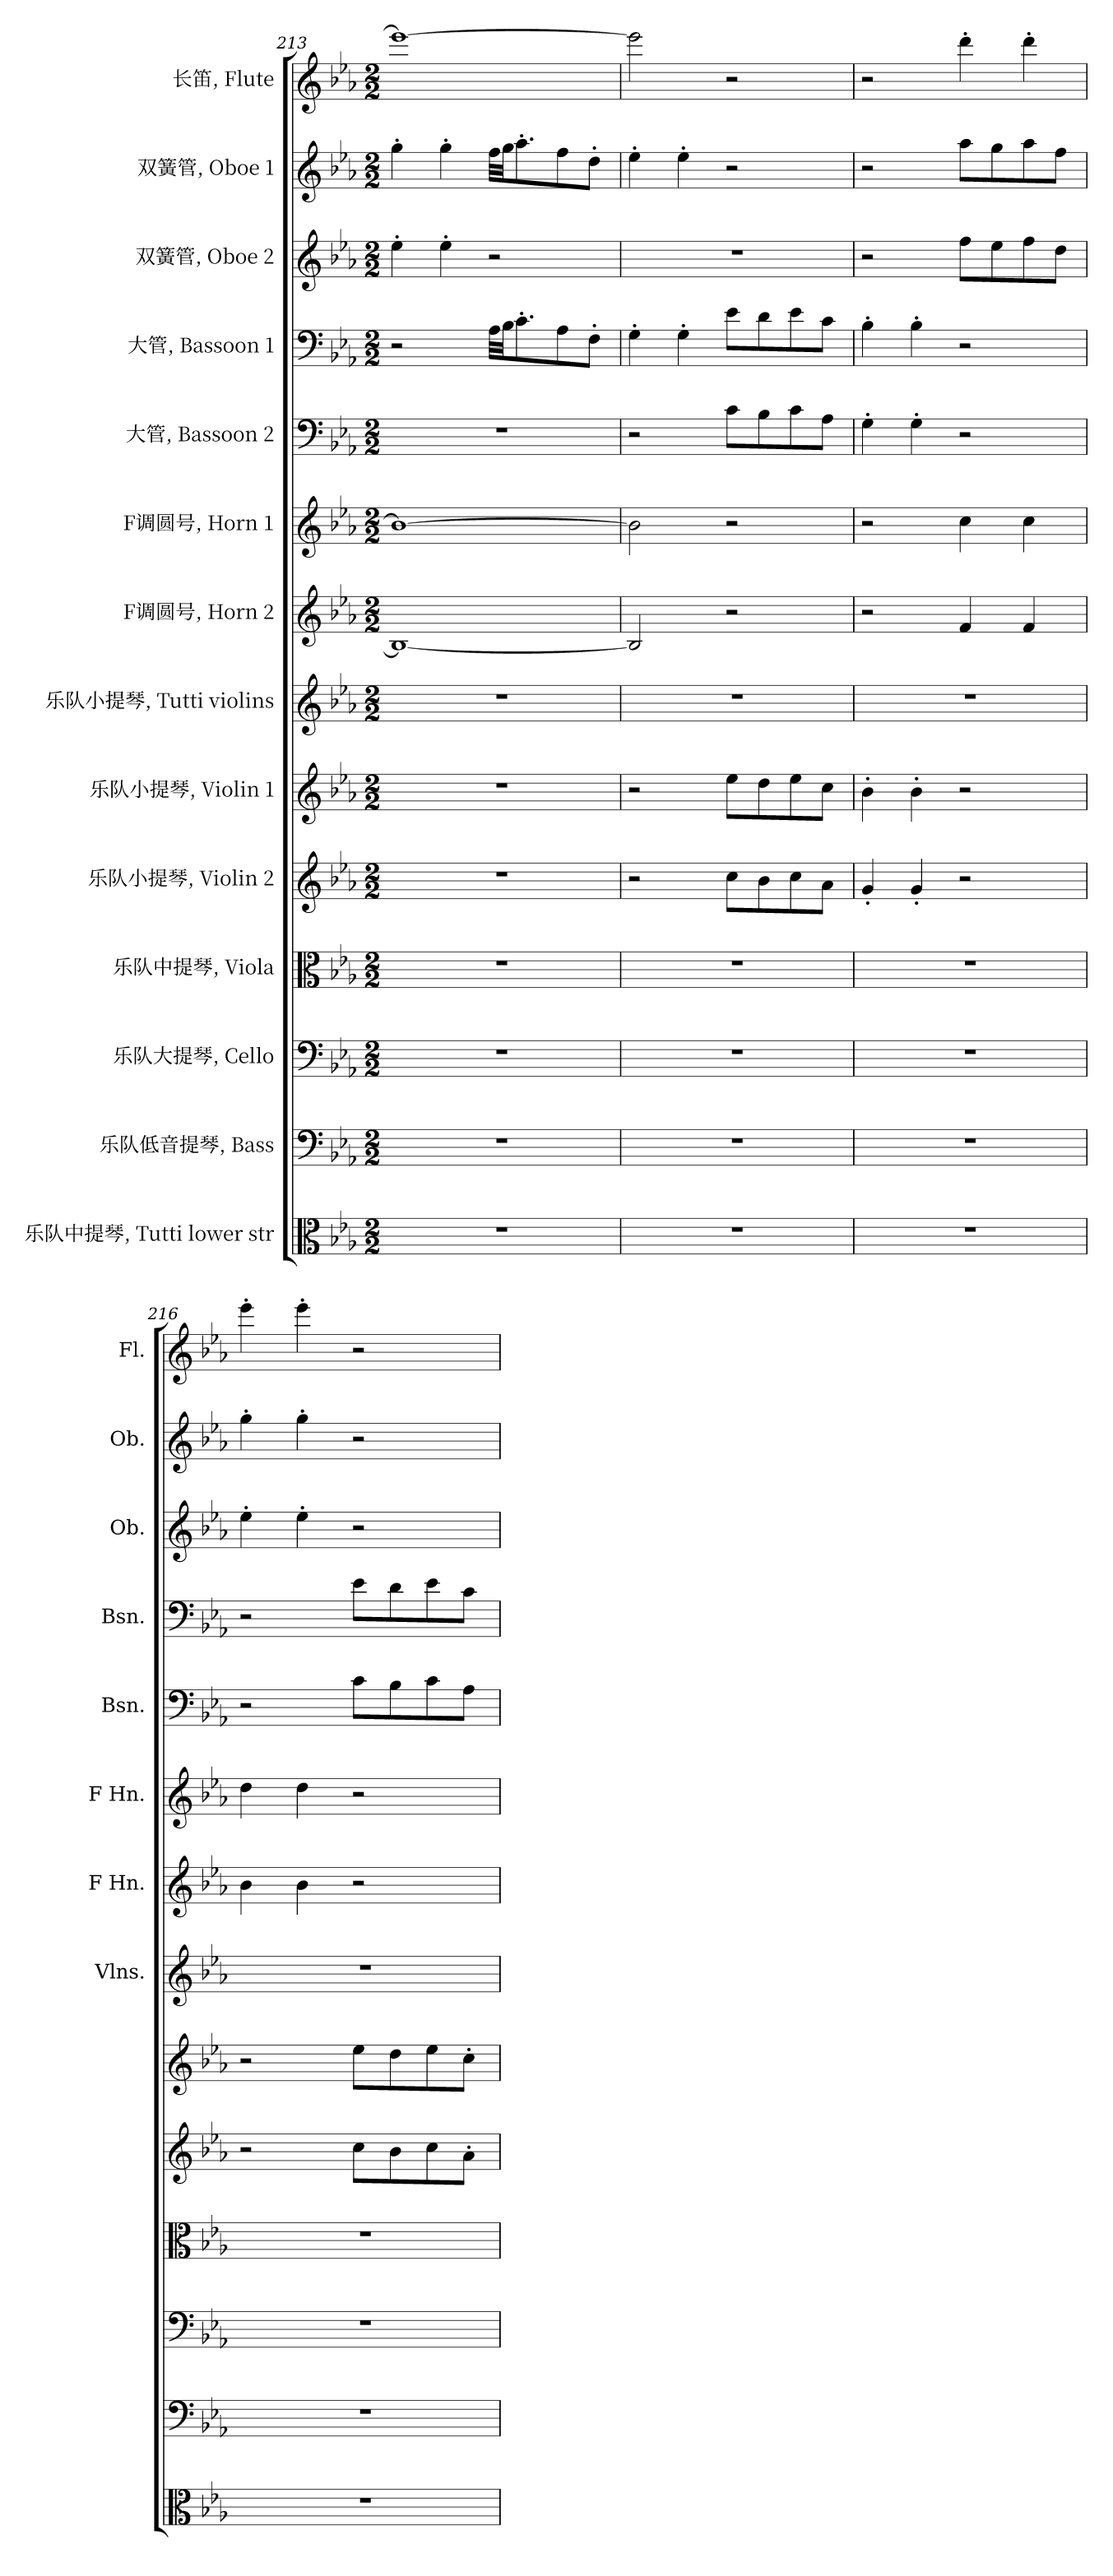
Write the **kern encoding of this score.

**kern	**kern	**kern	**kern	**kern	**kern	**kern	**kern	**kern	**kern	**kern	**kern	**kern	**kern
*part14	*part13	*part12	*part11	*part10	*part9	*part8	*part7	*part6	*part5	*part4	*part3	*part2	*part1
*staff14	*staff13	*staff12	*staff11	*staff10	*staff9	*staff8	*staff7	*staff6	*staff5	*staff4	*staff3	*staff2	*staff1
*I"乐队中提琴, Tutti lower str	*I"乐队低音提琴, Bass	*I"乐队大提琴, Cello	*I"乐队中提琴, Viola	*I"乐队小提琴, Violin 2	*I"乐队小提琴, Violin 1	*I"乐队小提琴, Tutti violins	*I"F调圆号, Horn 2	*I"F调圆号, Horn 1	*I"大管, Bassoon 2	*I"大管, Bassoon 1	*I"双簧管, Oboe 2	*I"双簧管, Oboe 1	*I"长笛, Flute
*	*	*	*	*	*	*I'Vlns.	*I'F Hn.	*I'F Hn.	*I'Bsn.	*I'Bsn.	*I'Ob.	*I'Ob.	*I'Fl.
*clefC3	*clefF4	*clefF4	*clefC3	*clefG2	*clefG2	*clefG2	*clefG2	*clefG2	*clefF4	*clefF4	*clefG2	*clefG2	*clefG2
*	*ITrd7c12	*	*	*	*	*	*ITrd4c7	*ITrd4c7	*	*	*	*	*
*k[b-e-a-]	*k[b-e-a-]	*k[b-e-a-]	*k[b-e-a-]	*k[b-e-a-]	*k[b-e-a-]	*k[b-e-a-]	*k[b-e-a-d-]	*k[b-e-a-d-]	*k[b-e-a-]	*k[b-e-a-]	*k[b-e-a-]	*k[b-e-a-]	*k[b-e-a-]
*M2/2	*M2/2	*M2/2	*M2/2	*M2/2	*M2/2	*M2/2	*M2/2	*M2/2	*M2/2	*M2/2	*M2/2	*M2/2	*M2/2
*MM161	*MM161	*MM161	*MM161	*MM161	*MM161	*MM161	*MM161	*MM161	*MM161	*MM161	*MM161	*MM161	*MM161
=213	=213	=213	=213	=213	=213	=213	=213	=213	=213	=213	=213	=213	=213
1r	1r	1r	1r	1r	1r	1r	1E-_	1e-_	1r	2r	4ee-'\	4gg'\	1eee-_
.	.	.	.	.	.	.	.	.	.	.	4ee-'\	4gg'\	.
.	.	.	.	.	.	.	.	.	.	32A-\LLL	2r	32ff\LLL	.
.	.	.	.	.	.	.	.	.	.	32B-\JJ	.	32gg\JJ	.
.	.	.	.	.	.	.	.	.	.	8.c'\	.	8.aa-'\	.
.	.	.	.	.	.	.	.	.	.	8A-\	.	8ff\	.
.	.	.	.	.	.	.	.	.	.	8F'\J	.	8dd'\J	.
=214	=214	=214	=214	=214	=214	=214	=214	=214	=214	=214	=214	=214	=214
*	*	*	*	*	*	*	*	*	*	*	*	*	*MM160
1r	1r	1r	1r	2r	2r	1r	2E-/]	2e-\]	2r	4G'\	1r	4ee-'\	2eee-\]
.	.	.	.	.	.	.	.	.	.	4G'\	.	4ee-'\	.
.	.	.	.	8cc\L	8ee-\L	.	2r	2r	8c\L	8e-\L	.	2r	2r
.	.	.	.	8b-\	8dd\	.	.	.	8B-\	8d\	.	.	.
.	.	.	.	8cc\	8ee-\	.	.	.	8c\	8e-\	.	.	.
.	.	.	.	8a-\J	8cc\J	.	.	.	8A-\J	8c\J	.	.	.
=215	=215	=215	=215	=215	=215	=215	=215	=215	=215	=215	=215	=215	=215
*	*	*	*	*	*	*	*	*	*	*	*	*	*MM161
1r	1r	1r	1r	4g'/	4b-'\	1r	2r	2r	4G'\	4B-'\	2r	2r	2r
.	.	.	.	4g'/	4b-'\	.	.	.	4G'\	4B-'\	.	.	.
*	*	*	*	*	*	*	*	*	*	*	*	*	*MM160
.	.	.	.	2r	2r	.	4B-/	4f\	2r	2r	8ff\L	8aa-\L	4ddd'\
.	.	.	.	.	.	.	.	.	.	.	8ee-\	8gg\	.
.	.	.	.	.	.	.	4B-/	4f\	.	.	8ff\	8aa-\	4ddd'\
.	.	.	.	.	.	.	.	.	.	.	8dd\J	8ff\J	.
!!LO:PB:g=z
=216	=216	=216	=216	=216	=216	=216	=216	=216	=216	=216	=216	=216	=216
1r	1r	1r	1r	2r	2r	1r	4e-\	4g\	2r	2r	4ee-'\	4gg'\	4eee-'\
.	.	.	.	.	.	.	4e-\	4g\	.	.	4ee-'\	4gg'\	4eee-'\
.	.	.	.	8cc\L	8ee-\L	.	2r	2r	8c\L	8e-\L	2r	2r	2r
.	.	.	.	8b-\	8dd\	.	.	.	8B-\	8d\	.	.	.
.	.	.	.	8cc\	8ee-\	.	.	.	8c\	8e-\	.	.	.
.	.	.	.	8a-'\J	8cc'\J	.	.	.	8A-\J	8c\J	.	.	.
=	=	=	=	=	=	=	=	=	=	=	=	=	=
*-	*-	*-	*-	*-	*-	*-	*-	*-	*-	*-	*-	*-	*-
